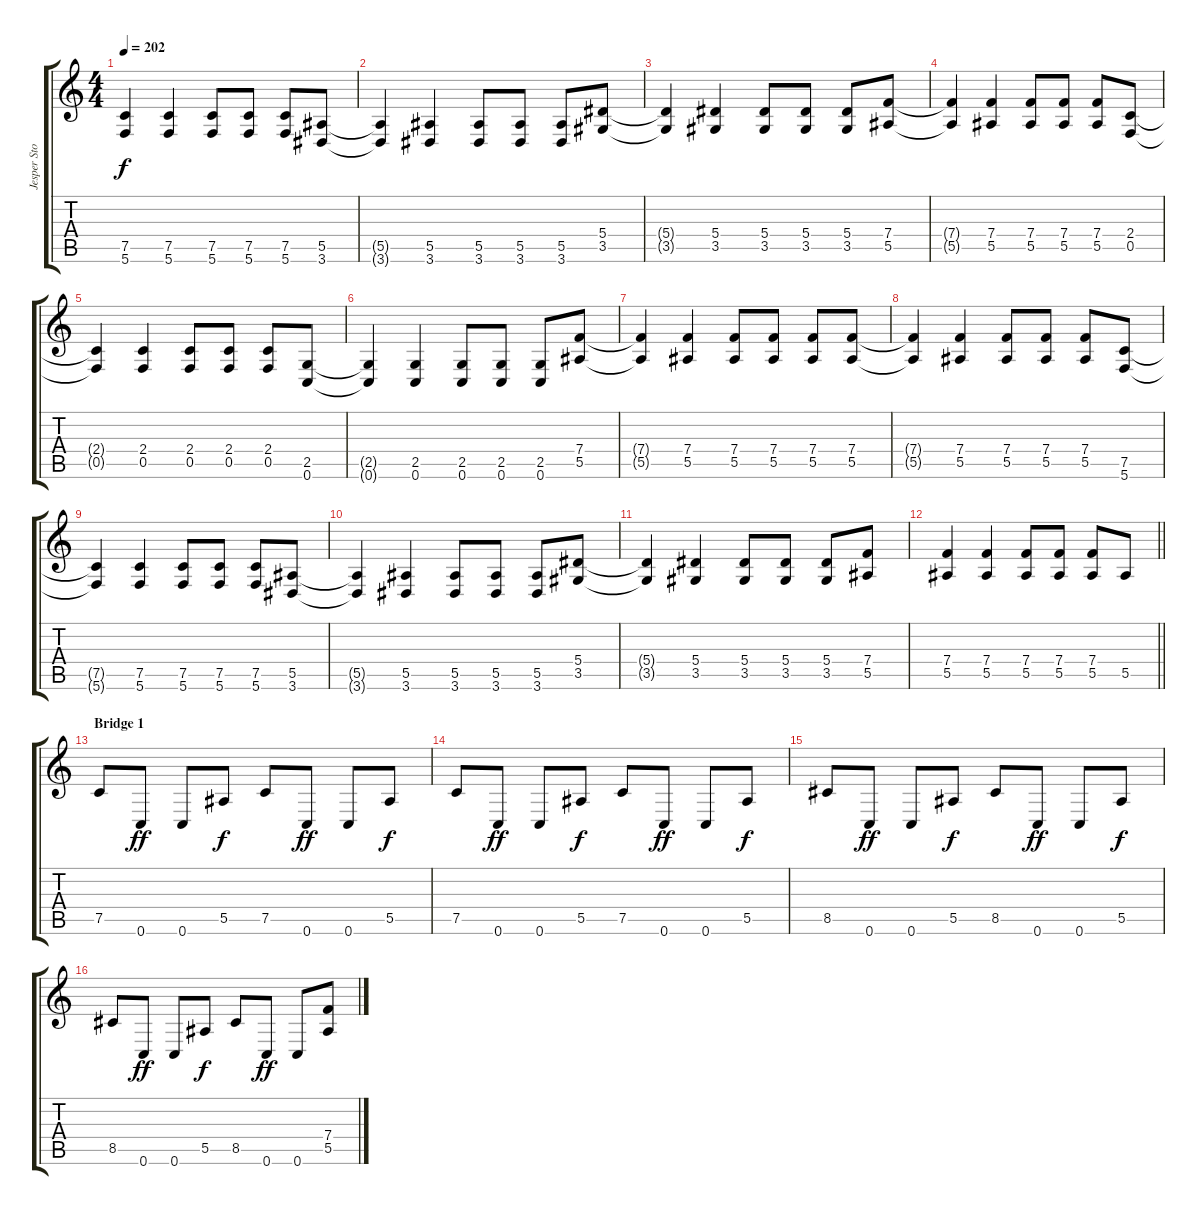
\track ("Jesper Stormbläd" "Jesper Sto") {instrument distortionguitar}
\staff {score tabs}
\tuning (C4 G3 Eb3 Bb2 F2 C2) {hide}
\ts (4 4)
\tempo 202
\clef g2
\ks c
(7.5{t} 5.6{t}).4{dy f} (7.5 5.6).4 (7.5 5.6).8 (7.5 5.6).8 (7.5 5.6).8 (5.5 3.6).8 |
(5.5{t} 3.6{t}).4 (5.5 3.6).4 (5.5 3.6).8 (5.5 3.6).8 (5.5 3.6).8 (5.4 3.5).8 |
(5.4{t} 3.5{t}).4 (5.4 3.5).4 (5.4 3.5).8 (5.4 3.5).8 (5.4 3.5).8 (7.4 5.5).8 |
(7.4{t} 5.5{t}).4 (7.4 5.5).4 (7.4 5.5).8 (7.4 5.5).8 (7.4 5.5).8 (2.4 0.5).8 |
(2.4{t} 0.5{t}).4 (2.4 0.5).4 (2.4 0.5).8 (2.4 0.5).8 (2.4 0.5).8 (2.5 0.6).8 |
(2.5{t} 0.6{t}).4 (2.5 0.6).4 (2.5 0.6).8 (2.5 0.6).8 (2.5 0.6).8 (7.4 5.5).8 |
(7.4{t} 5.5{t}).4 (7.4 5.5).4 (7.4 5.5).8 (7.4 5.5).8 (7.4 5.5).8 (7.4 5.5).8 |
(7.4{t} 5.5{t}).4 (7.4 5.5).4 (7.4 5.5).8 (7.4 5.5).8 (7.4 5.5).8 (7.5 5.6).8 |
(7.5{t} 5.6{t}).4 (7.5 5.6).4 (7.5 5.6).8 (7.5 5.6).8 (7.5 5.6).8 (5.5 3.6).8 |
(5.5{t} 3.6{t}).4 (5.5 3.6).4 (5.5 3.6).8 (5.5 3.6).8 (5.5 3.6).8 (5.4 3.5).8 |
(5.4{t} 3.5{t}).4 (5.4 3.5).4 (5.4 3.5).8 (5.4 3.5).8 (5.4 3.5).8 (7.4 5.5).8 |
\barLineRight lightlight
(7.4 5.5).4 (7.4 5.5).4 (7.4 5.5).8 (7.4 5.5).8 (7.4 5.5).8 5.5.8 |
\section ("" "Bridge 1")
7.5.8 0.6.8{dy ff} 0.6.8 5.5.8{dy f} 7.5.8 0.6.8{dy ff} 0.6.8 5.5.8{dy f} |
7.5.8 0.6.8{dy ff} 0.6.8 5.5.8{dy f} 7.5.8 0.6.8{dy ff} 0.6.8 5.5.8{dy f} |
8.5.8 0.6.8{dy ff} 0.6.8 5.5.8{dy f} 8.5.8 0.6.8{dy ff} 0.6.8 5.5.8{dy f} |
8.5.8 0.6.8{dy ff} 0.6.8 5.5.8{dy f} 8.5.8 0.6.8{dy ff} 0.6.8 (7.4 5.5).8
